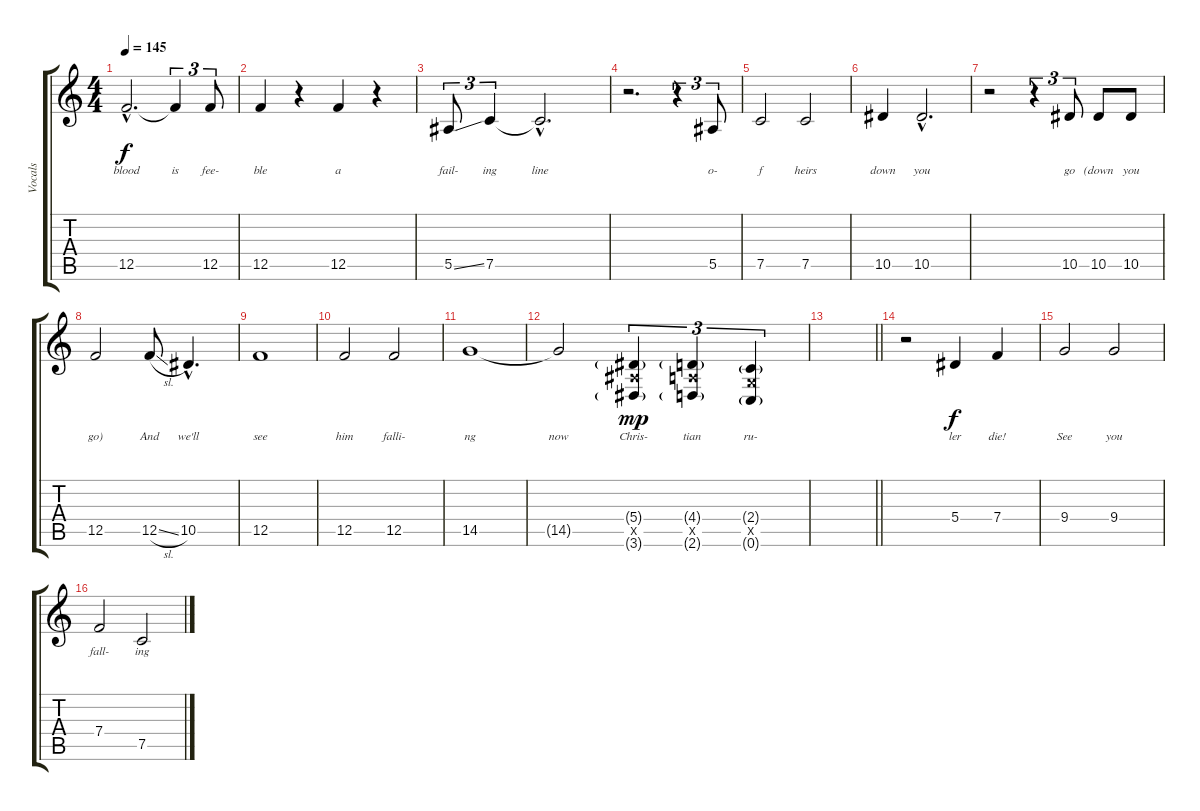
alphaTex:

\track ("Vocals" "Vocals") {instrument overdrivenguitar}
\staff {score tabs}
\tuning (C4 G3 Eb3 Bb2 F2 C2) {hide}
\ts (4 4)
\tempo 145
\clef g2
\ks c
12.5{hac}.2{d lyrics (0 "blood") lyrics (1 "") lyrics (2 "") lyrics (3 "") lyrics (4 "") dy f} 12.5{t}.4{tu (3 2) lyrics (0 "is") lyrics (1 "") lyrics (2 "") lyrics (3 "") lyrics (4 "")} 12.5.8{tu (3 2) lyrics (0 "fee-") lyrics (1 "") lyrics (2 "") lyrics (3 "") lyrics (4 "")} |
12.5.4{lyrics (0 "ble") lyrics (1 "") lyrics (2 "") lyrics (3 "") lyrics (4 "")} r.4 12.5.4{lyrics (0 "a") lyrics (1 "") lyrics (2 "") lyrics (3 "") lyrics (4 "")} r.4 |
5.5{ss}.8{tu (3 2) lyrics (0 "fail-") lyrics (1 "") lyrics (2 "") lyrics (3 "") lyrics (4 "")} 7.5.4{tu (3 2) lyrics (0 "ing") lyrics (1 "") lyrics (2 "") lyrics (3 "") lyrics (4 "")} 7.5{hac t}.2{d lyrics (0 "line") lyrics (1 "") lyrics (2 "") lyrics (3 "") lyrics (4 "")} |
r.2{d} r.4{tu (3 2)} 5.5.8{tu (3 2) lyrics (0 "o-") lyrics (1 "") lyrics (2 "") lyrics (3 "") lyrics (4 "")} |
7.5.2{lyrics (0 "f") lyrics (1 "") lyrics (2 "") lyrics (3 "") lyrics (4 "")} 7.5.2{lyrics (0 "heirs") lyrics (1 "") lyrics (2 "") lyrics (3 "") lyrics (4 "")} |
10.5.4{lyrics (0 "down") lyrics (1 "") lyrics (2 "") lyrics (3 "") lyrics (4 "")} 10.5{hac}.2{d lyrics (0 "you") lyrics (1 "") lyrics (2 "") lyrics (3 "") lyrics (4 "")} |
r.2 r.4{tu (3 2)} 10.5.8{tu (3 2) lyrics (0 "go") lyrics (1 "") lyrics (2 "") lyrics (3 "") lyrics (4 "")} 10.5.8{lyrics (0 "(down") lyrics (1 "") lyrics (2 "") lyrics (3 "") lyrics (4 "")} 10.5.8{lyrics (0 "you") lyrics (1 "") lyrics (2 "") lyrics (3 "") lyrics (4 "")} |
12.5.2{lyrics (0 "go)") lyrics (1 "") lyrics (2 "") lyrics (3 "") lyrics (4 "")} 12.5{sl}.8{lyrics (0 "And") lyrics (1 "") lyrics (2 "") lyrics (3 "") lyrics (4 "")} 10.5{hac}.4{d lyrics (0 "we'll") lyrics (1 "") lyrics (2 "") lyrics (3 "") lyrics (4 "")} |
12.5.1{lyrics (0 "see") lyrics (1 "") lyrics (2 "") lyrics (3 "") lyrics (4 "")} |
12.5.2{lyrics (0 "him") lyrics (1 "") lyrics (2 "") lyrics (3 "") lyrics (4 "")} 12.5.2{lyrics (0 "falli-") lyrics (1 "") lyrics (2 "") lyrics (3 "") lyrics (4 "")} |
14.5.1{lyrics (0 "ng") lyrics (1 "") lyrics (2 "") lyrics (3 "") lyrics (4 "")} |
14.5{t}.2{lyrics (0 "now") lyrics (1 "") lyrics (2 "") lyrics (3 "") lyrics (4 "")} (5.4{g} 5.5{x} 3.6{g}).4{tu (3 2) lyrics (0 "Chris-") lyrics (1 "") lyrics (2 "") lyrics (3 "") lyrics (4 "") dy mp} (4.4{g} 4.5{x} 2.6{g}).4{tu (3 2) lyrics (0 "tian") lyrics (1 "") lyrics (2 "") lyrics (3 "") lyrics (4 "")} (2.4{g} 2.5{x} 0.6{g}).4{tu (3 2) lyrics (0 "ru-") lyrics (1 "") lyrics (2 "") lyrics (3 "") lyrics (4 "")} |
\barLineRight lightlight
|
r.2 5.4.4{lyrics (0 "ler") lyrics (1 "") lyrics (2 "") lyrics (3 "") lyrics (4 "") dy f} 7.4.4{lyrics (0 "die!") lyrics (1 "") lyrics (2 "") lyrics (3 "") lyrics (4 "")} |
9.4.2{lyrics (0 "See") lyrics (1 "") lyrics (2 "") lyrics (3 "") lyrics (4 "")} 9.4.2{lyrics (0 "you") lyrics (1 "") lyrics (2 "") lyrics (3 "") lyrics (4 "")} |
7.4.2{lyrics (0 "fall-") lyrics (1 "") lyrics (2 "") lyrics (3 "") lyrics (4 "")} 7.5.2{lyrics (0 "ing") lyrics (1 "") lyrics (2 "") lyrics (3 "") lyrics (4 "")}
